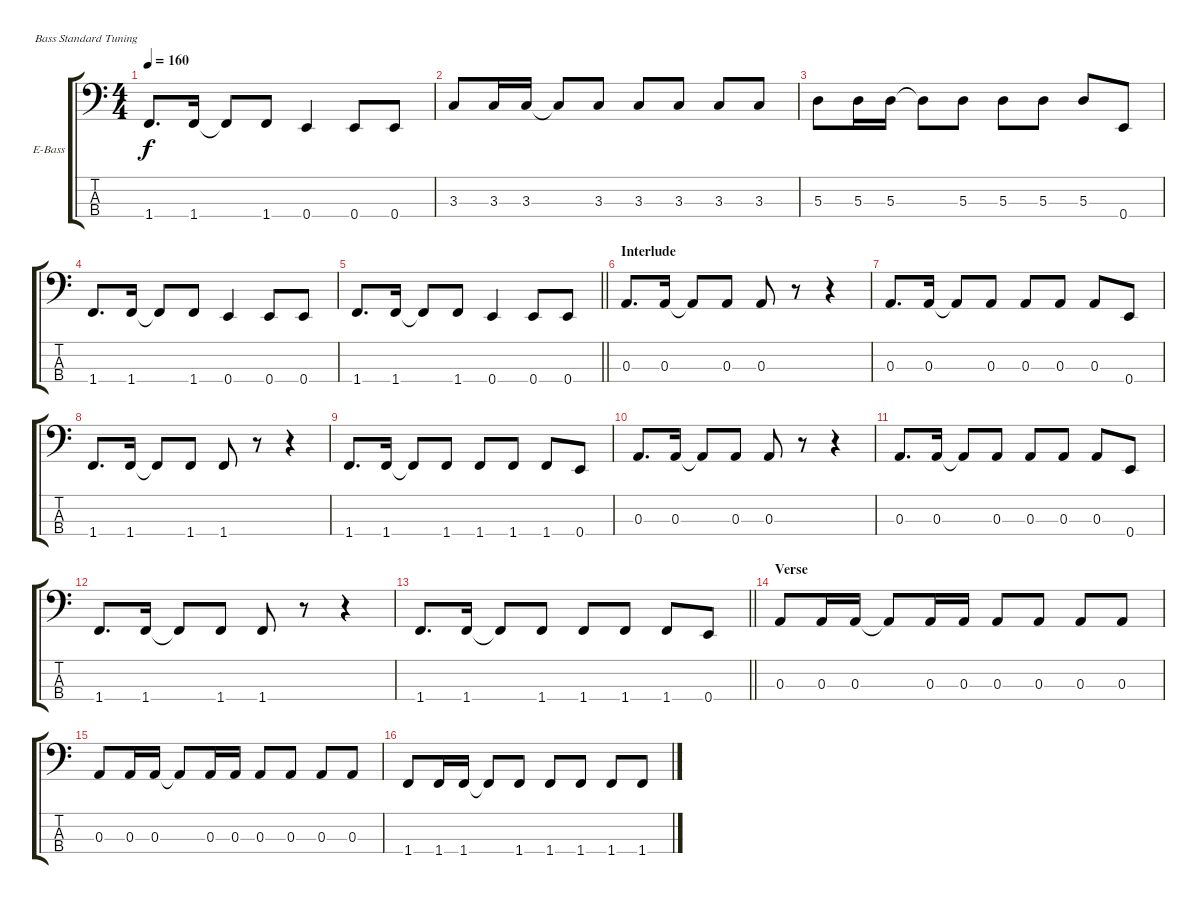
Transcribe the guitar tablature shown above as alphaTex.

\defaultSystemsLayout 4
\bracketExtendMode groupsimilarinstruments
\firstSystemTrackNameOrientation horizontal
\otherSystemsTrackNameOrientation horizontal
\track ("Bass" "E-Bass") {instrument electricbassfinger}
\staff {score tabs}
\tuning (G2 D2 A1 E1)
\ts (4 4)
\tempo 160
\clef f4
\ks c
1.4.8{d dy f} 1.4.16 1.4{t}.8 1.4.8 0.4.4 0.4.8 0.4.8 |
3.3.8 3.3.16 3.3.16 3.3{t}.8 3.3.8 3.3.8 3.3.8 3.3.8 3.3.8 |
5.3.8 5.3.16 5.3.16 5.3{t}.8 5.3.8 5.3.8 5.3.8 5.3.8 0.4.8 |
1.4.8{d} 1.4.16 1.4{t}.8 1.4.8 0.4.4 0.4.8 0.4.8 |
\barLineRight lightlight
1.4.8{d} 1.4.16 1.4{t}.8 1.4.8 0.4.4 0.4.8 0.4.8 |
\section ("" "Interlude")
0.3.8{d} 0.3.16 0.3{t}.8 0.3.8 0.3.8 r.8 r.4 |
0.3.8{d} 0.3.16 0.3{t}.8 0.3.8 0.3.8 0.3.8 0.3.8 0.4.8 |
1.4.8{d} 1.4.16 1.4{t}.8 1.4.8 1.4.8 r.8 r.4 |
1.4.8{d} 1.4.16 1.4{t}.8 1.4.8 1.4.8 1.4.8 1.4.8 0.4.8 |
0.3.8{d} 0.3.16 0.3{t}.8 0.3.8 0.3.8 r.8 r.4 |
0.3.8{d} 0.3.16 0.3{t}.8 0.3.8 0.3.8 0.3.8 0.3.8 0.4.8 |
1.4.8{d} 1.4.16 1.4{t}.8 1.4.8 1.4.8 r.8 r.4 |
\barLineRight lightlight
1.4.8{d} 1.4.16 1.4{t}.8 1.4.8 1.4.8 1.4.8 1.4.8 0.4.8 |
\section ("" "Verse")
0.3.8 0.3.16 0.3.16 0.3{t}.8 0.3.16 0.3.16 0.3.8 0.3.8 0.3.8 0.3.8 |
0.3.8 0.3.16 0.3.16 0.3{t}.8 0.3.16 0.3.16 0.3.8 0.3.8 0.3.8 0.3.8 |
1.4.8 1.4.16 1.4.16 1.4{t}.8 1.4.8 1.4.8 1.4.8 1.4.8 1.4.8
